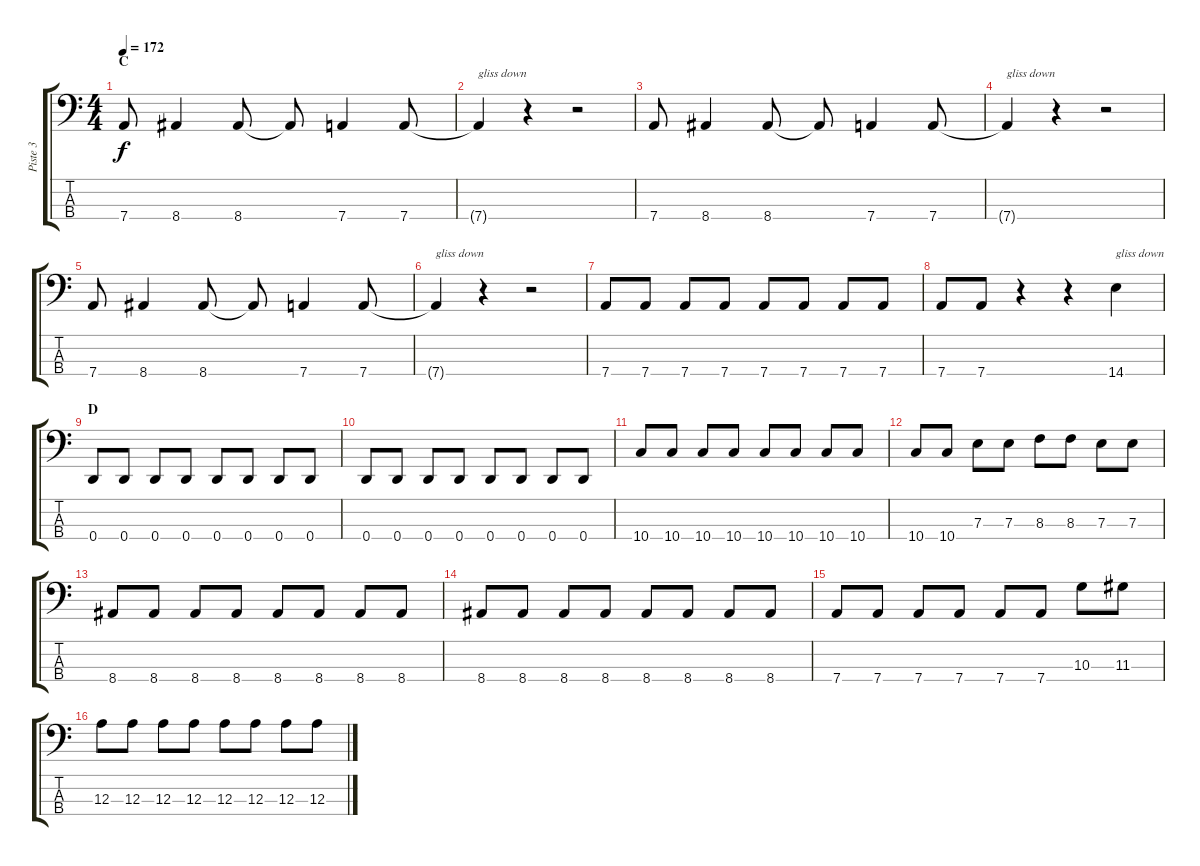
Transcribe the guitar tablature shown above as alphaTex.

\track ("Piste 3" "Piste 3") {instrument electricbassfinger}
\staff {score tabs}
\tuning (G2 D2 A1 D1) {hide}
\ts (4 4)
\section ("" "C")
\tempo 172
\clef f4
\ks c
7.4.8{dy f} 8.4.4 8.4.8 8.4{t}.8 7.4.4 7.4.8 |
7.4{t}.4{txt "gliss down"} r.4 r.2 |
7.4.8 8.4.4 8.4.8 8.4{t}.8 7.4.4 7.4.8 |
7.4{t}.4{txt "gliss down"} r.4 r.2 |
7.4.8 8.4.4 8.4.8 8.4{t}.8 7.4.4 7.4.8 |
7.4{t}.4{txt "gliss down"} r.4 r.2 |
7.4.8 7.4.8 7.4.8 7.4.8 7.4.8 7.4.8 7.4.8 7.4.8 |
7.4.8 7.4.8 r.4 r.4 14.4.4{txt "gliss down"} |
\section ("" "D")
0.4.8 0.4.8 0.4.8 0.4.8 0.4.8 0.4.8 0.4.8 0.4.8 |
0.4.8 0.4.8 0.4.8 0.4.8 0.4.8 0.4.8 0.4.8 0.4.8 |
10.4.8 10.4.8 10.4.8 10.4.8 10.4.8 10.4.8 10.4.8 10.4.8 |
10.4.8 10.4.8 7.3.8 7.3.8 8.3.8 8.3.8 7.3.8 7.3.8 |
8.4.8 8.4.8 8.4.8 8.4.8 8.4.8 8.4.8 8.4.8 8.4.8 |
8.4.8 8.4.8 8.4.8 8.4.8 8.4.8 8.4.8 8.4.8 8.4.8 |
7.4.8 7.4.8 7.4.8 7.4.8 7.4.8 7.4.8 10.3.8 11.3.8 |
12.3.8 12.3.8 12.3.8 12.3.8 12.3.8 12.3.8 12.3.8 12.3.8
